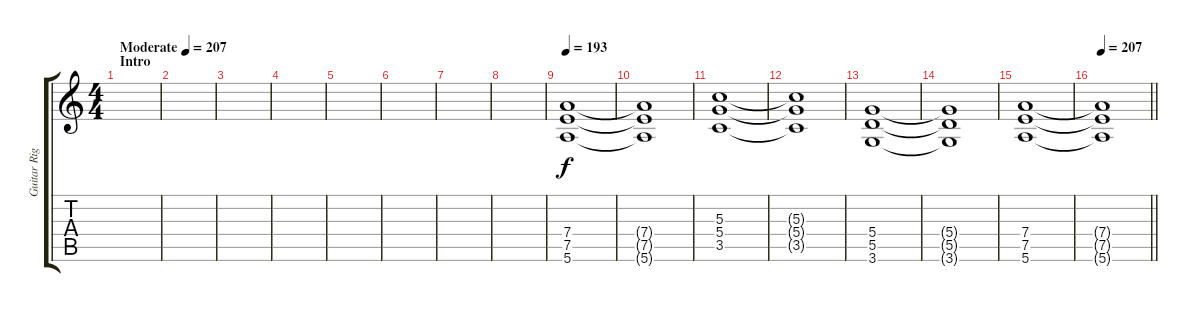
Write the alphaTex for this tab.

\track ("Guitar Right" "Guitar Rig") {instrument distortionguitar}
\staff {score tabs}
\tuning (E4 B3 G3 D3 A2 E2) {hide}
\ts (4 4)
\section ("" "Intro")
\tempo (207 "Moderate")
\clef g2
\ks c
|
|
|
|
|
|
|
|
\tempo 193
(7.4 7.5 5.6).1 |
(7.4{t} 7.5{t} 5.6{t}).1 |
(5.3 5.4 3.5).1 |
(5.3{t} 5.4{t} 3.5{t}).1 |
(5.4 5.5 3.6).1 |
(5.4{t} 5.5{t} 3.6{t}).1 |
(7.4 7.5 5.6).1 |
\tempo 207
\barLineRight lightlight
(7.4{t} 7.5{t} 5.6{t}).1
